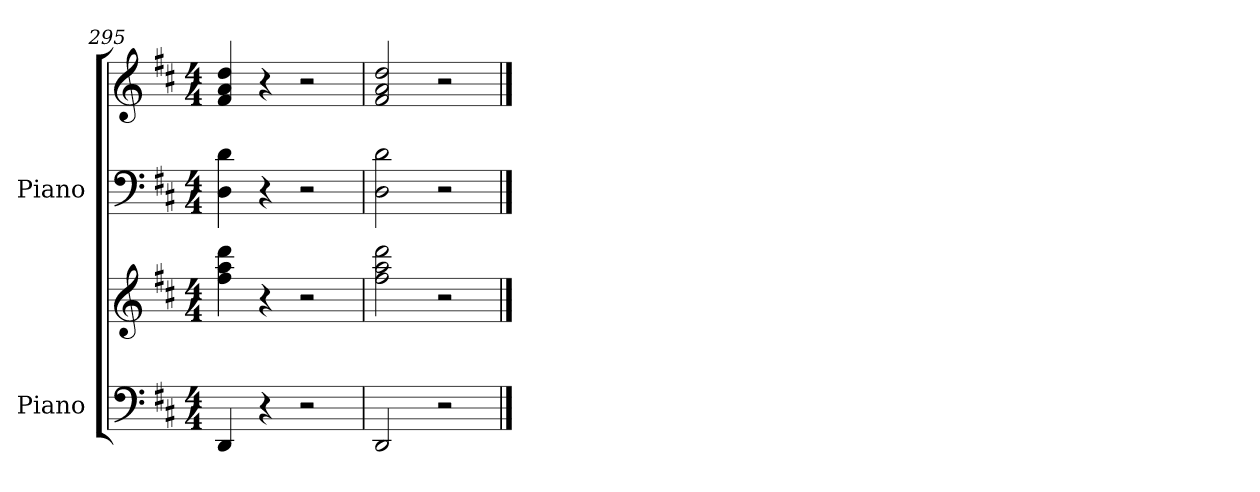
**kern	**kern	**kern	**kern
*part2	*part2	*part1	*part1
*staff4	*staff3	*staff2	*staff1
*I"Piano	*	*I"Piano	*
*I'Pno.	*	*I'Pno.	*
*clefF4	*clefG2	*clefF4	*clefG2
*k[f#c#]	*k[f#c#]	*k[f#c#]	*k[f#c#]
*M4/4	*M4/4	*M4/4	*M4/4
=295	=295	=295	=295
4DD/	4ff#\ 4aa\ 4ddd\	4D\ 4d\	4f#/ 4a/ 4dd/
4r	4r	4r	4r
2r	2r	2r	2r
=296	=296	=296	=296
2DD/	2ff#\ 2aa\ 2ddd\	2D\ 2d\	2f#/ 2a/ 2dd/
2r	2r	2r	2r
==	==	==	==
*-	*-	*-	*-
